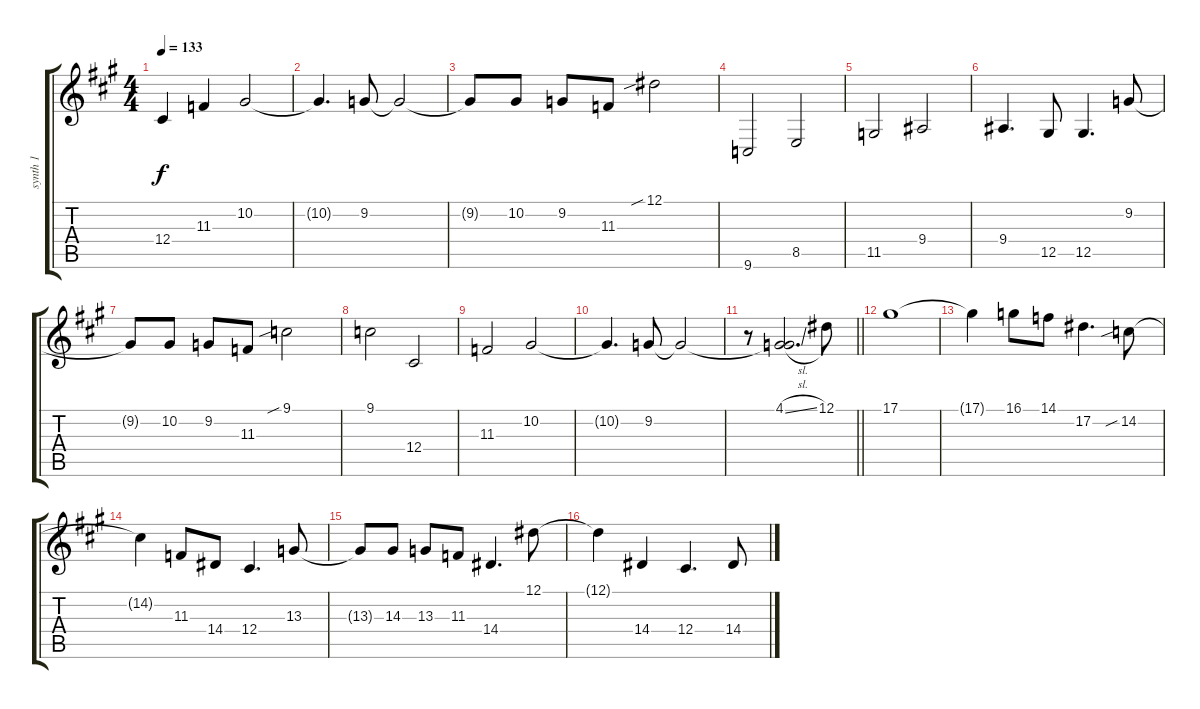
\track ("synth 1" "synth 1") {instrument lead2sawtooth}
\staff {score tabs}
\tuning (Eb4 Bb3 Gb3 Db3 Ab2 Eb2) {hide}
\ts (4 4)
\tempo 133
\clef g2
\ks a
12.4.4{dy f} 11.3.4 10.2.2 |
10.2{t}.4{d} 9.2.8 9.2{t}.2 |
9.2{t}.8 10.2.8 9.2.8 11.3.8 12.1{sib}.2 |
9.6.2 8.5.2 |
11.5.2 9.4.2 |
9.4.4{d} 12.5.8 12.5.4{d} 9.2.8 |
9.2{t}.8 10.2.8 9.2.8 11.3.8 9.1{sib}.2 |
9.1.2 12.4.2 |
11.3.2 10.2.2 |
10.2{t}.4{d} 9.2.8 9.2{t}.2 |
\barLineRight lightlight
r.8 (4.1{sl} 9.2{t}).2{d} 12.1.8 |
17.1.1 |
17.1{t}.4 16.1.8 14.1.8 17.2.4{d} 14.2{sib}.8 |
14.2{t}.4 11.3.8 14.4.8 12.4.4{d} 13.3.8 |
13.3{t}.8 14.3.8 13.3.8 11.3.8 14.4.4{d} 12.1.8 |
12.1{t}.4 14.4.4 12.4.4{d} 14.4.8
